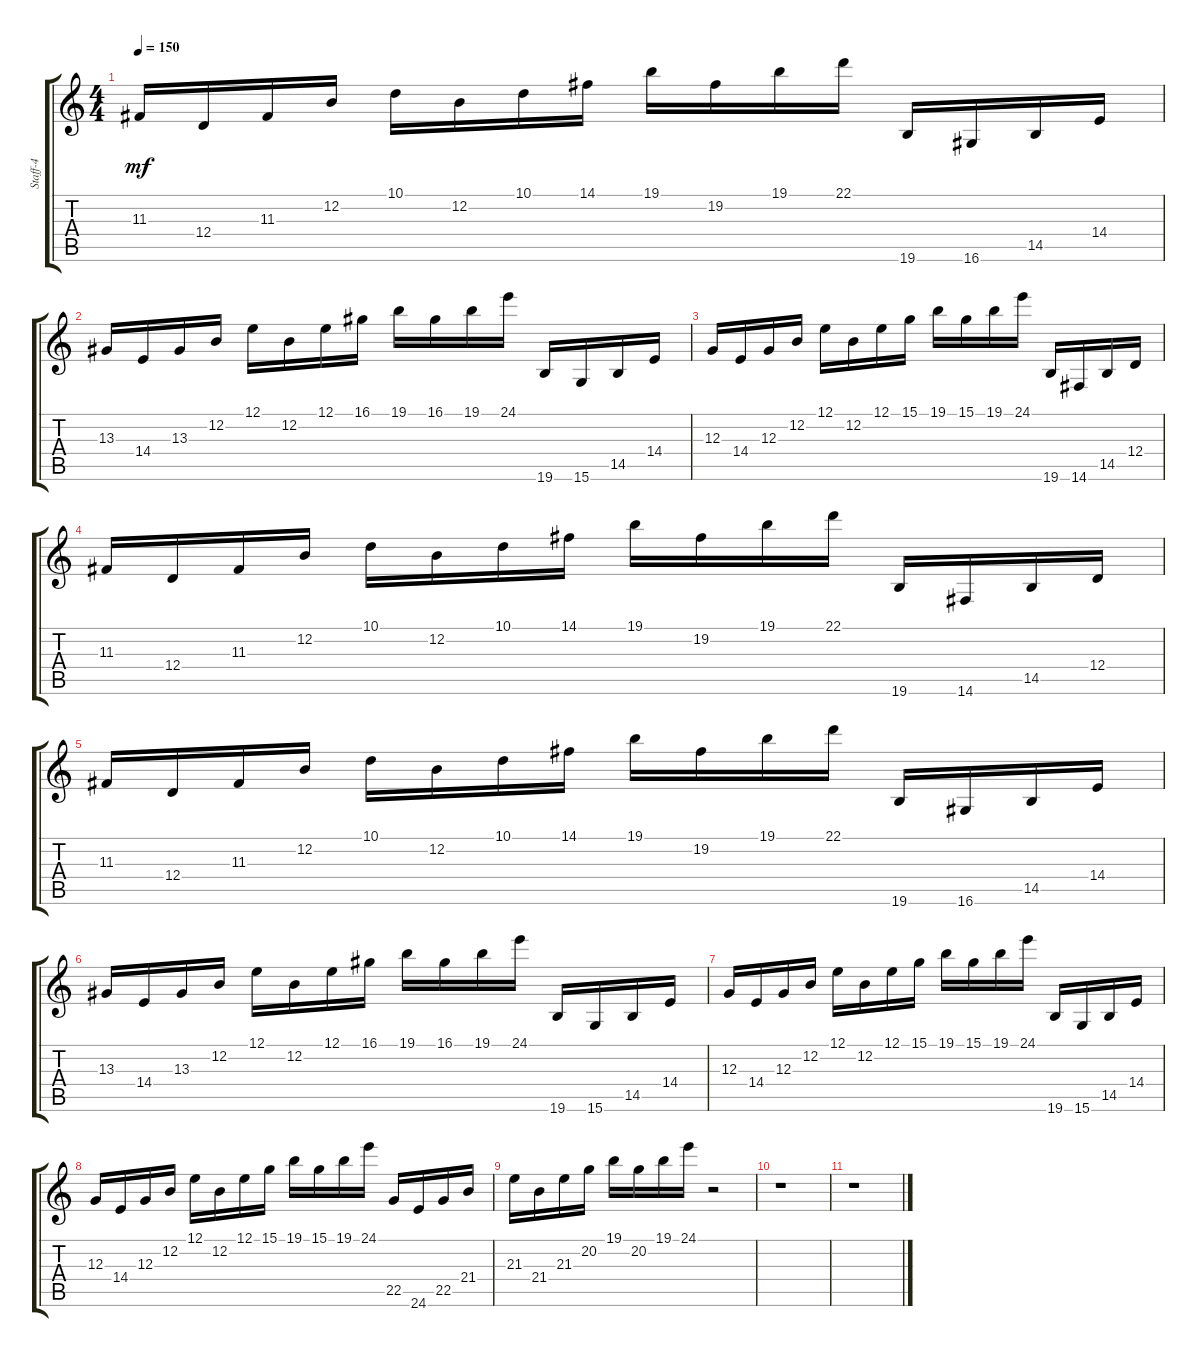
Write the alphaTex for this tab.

\track ("Staff-4" "Staff-4") {instrument stringensemble1}
\staff {score tabs}
\tuning (E4 B3 G3 D3 A2 E2) {hide}
\ts (4 4)
\tempo 150
\clef g2
\ks c
11.3.16{dy mf} 12.4.16 11.3.16 12.2.16 10.1.16 12.2.16 10.1.16 14.1.16 19.1.16 19.2.16 19.1.16 22.1.16 19.6.16 16.6.16 14.5.16 14.4.16 |
13.3.16 14.4.16 13.3.16 12.2.16 12.1.16 12.2.16 12.1.16 16.1.16 19.1.16 16.1.16 19.1.16 24.1.16 19.6.16 15.6.16 14.5.16 14.4.16 |
12.3.16 14.4.16 12.3.16 12.2.16 12.1.16 12.2.16 12.1.16 15.1.16 19.1.16 15.1.16 19.1.16 24.1.16 19.6.16 14.6.16 14.5.16 12.4.16 |
11.3.16 12.4.16 11.3.16 12.2.16 10.1.16 12.2.16 10.1.16 14.1.16 19.1.16 19.2.16 19.1.16 22.1.16 19.6.16 14.6.16 14.5.16 12.4.16 |
11.3.16 12.4.16 11.3.16 12.2.16 10.1.16 12.2.16 10.1.16 14.1.16 19.1.16 19.2.16 19.1.16 22.1.16 19.6.16 16.6.16 14.5.16 14.4.16 |
13.3.16 14.4.16 13.3.16 12.2.16 12.1.16 12.2.16 12.1.16 16.1.16 19.1.16 16.1.16 19.1.16 24.1.16 19.6.16 15.6.16 14.5.16 14.4.16 |
12.3.16 14.4.16 12.3.16 12.2.16 12.1.16 12.2.16 12.1.16 15.1.16 19.1.16 15.1.16 19.1.16 24.1.16 19.6.16 15.6.16 14.5.16 14.4.16 |
12.3.16 14.4.16 12.3.16 12.2.16 12.1.16 12.2.16 12.1.16 15.1.16 19.1.16 15.1.16 19.1.16 24.1.16 22.5.16 24.6.16 22.5.16 21.4.16 |
21.3.16 21.4.16 21.3.16 20.2.16 19.1.16 20.2.16 19.1.16 24.1.16 r.2 |
r.1 |
r.1
